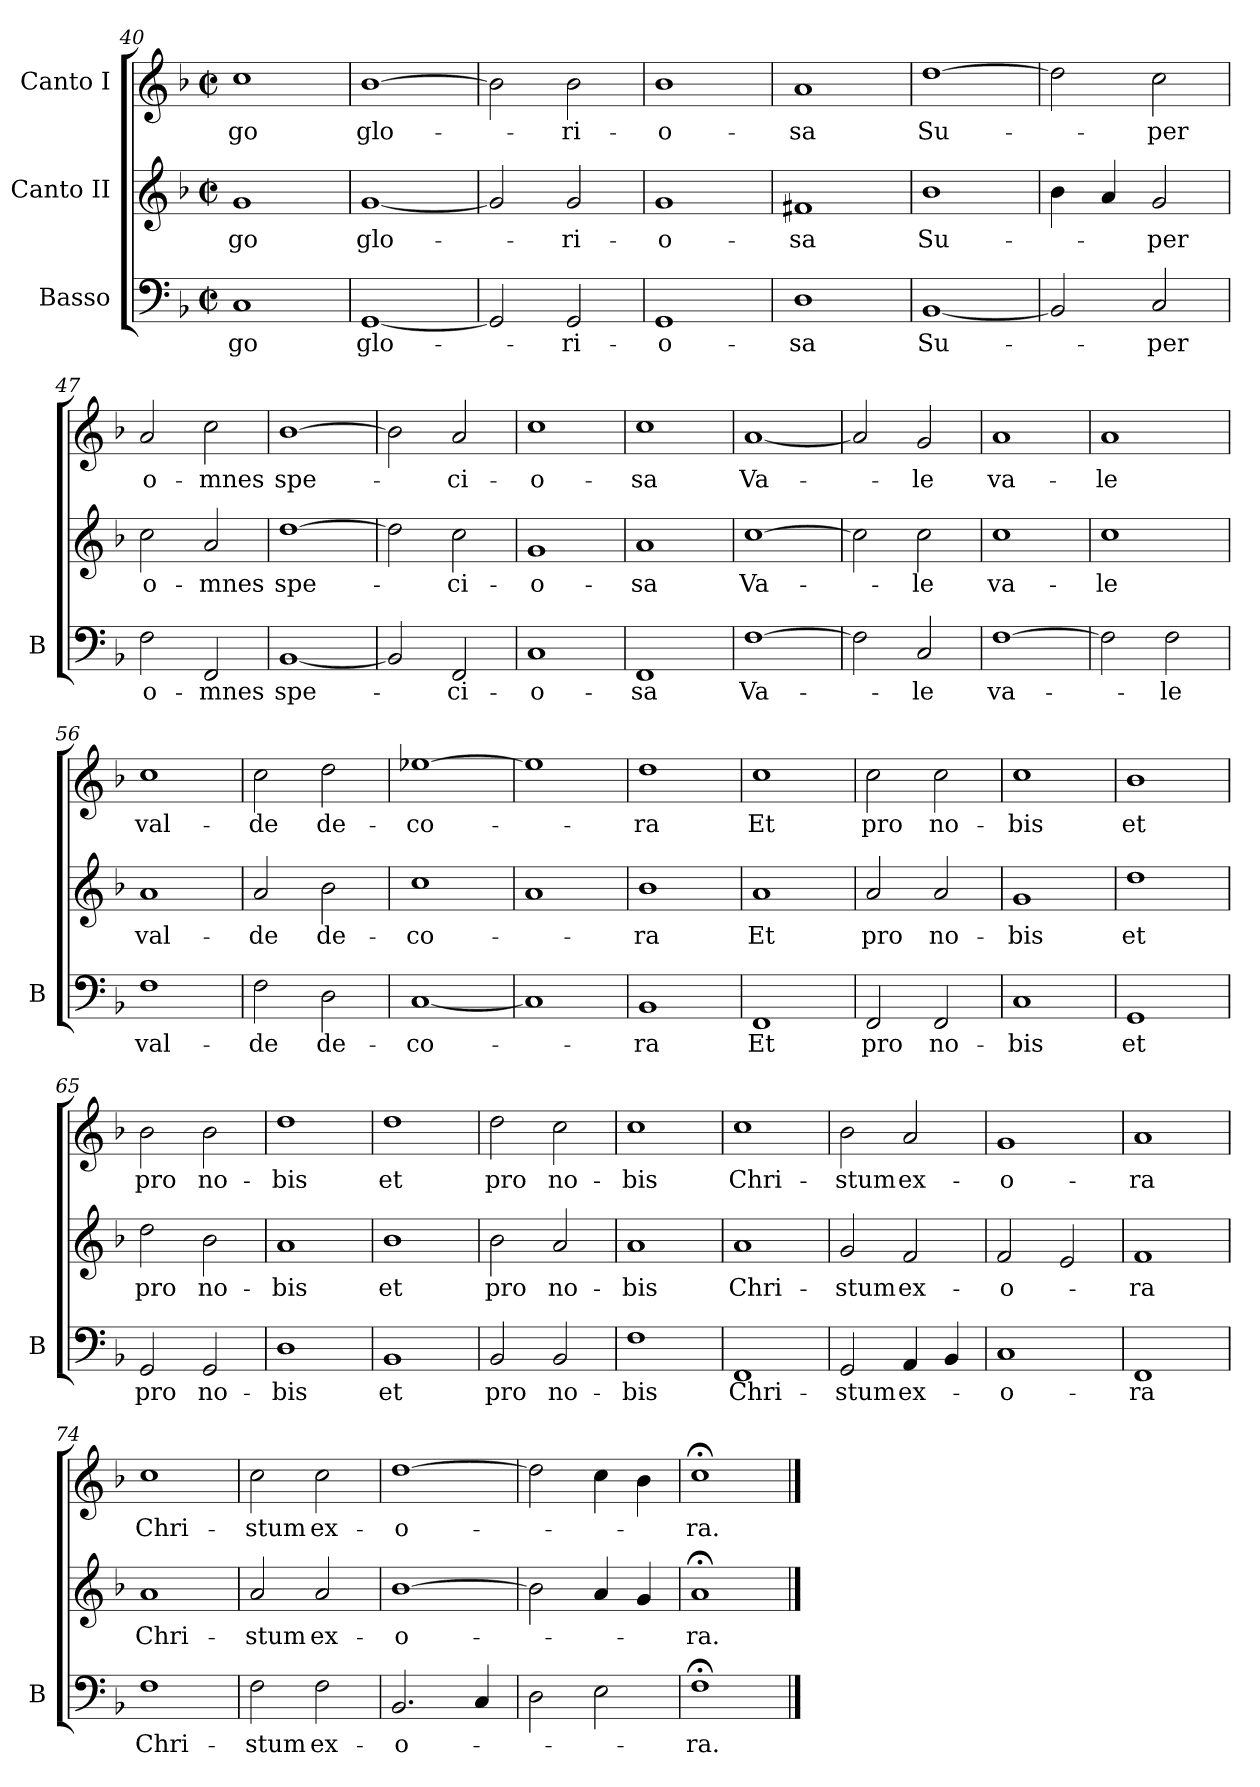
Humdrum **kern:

**kern	**text	**kern	**text	**kern	**text
*part3	*part3	*part2	*part2	*part1	*part1
*staff3	*staff3	*staff2	*staff2	*staff1	*staff1
*I"Basso	*	*I"Canto II	*	*I"Canto I	*
*I'B	*	*	*	*	*
*clefF4	*	*clefG2	*	*clefG2	*
*k[b-]	*	*k[b-]	*	*k[b-]	*
*M2/2	*	*M2/2	*	*M2/2	*
*met(c|)	*	*met(c|)	*	*met(c|)	*
=40	=40	=40	=40	=40	=40
1C	-go	1g	-go	1cc	-go
=41	=41	=41	=41	=41	=41
[1GG	glo-	[1g	glo-	[1b-	glo-
=42	=42	=42	=42	=42	=42
2GG]	.	2g]	.	2b-]	.
2GG	-ri-	2g	-ri-	2b-	-ri-
=43	=43	=43	=43	=43	=43
1GG	-o-	1g	-o-	1b-	-o-
=44	=44	=44	=44	=44	=44
1D	-sa	1f#X	-sa	1a	-sa
=45	=45	=45	=45	=45	=45
[1BB-	Su-	1b-	Su-	[1dd	Su-
=46	=46	=46	=46	=46	=46
2BB-]	.	4b-	.	2dd]	.
.	.	4a	.	.	.
2C	-per	2g	-per	2cc	-per
=47	=47	=47	=47	=47	=47
2F	o-	2cc	o-	2a	o-
2FF	-mnes	2a	-mnes	2cc	-mnes
=48	=48	=48	=48	=48	=48
[1BB-	spe-	[1dd	spe-	[1b-	spe-
=49	=49	=49	=49	=49	=49
2BB-]	.	2dd]	.	2b-]	.
2FF	-ci-	2cc	-ci-	2a	-ci-
=50	=50	=50	=50	=50	=50
1C	-o-	1g	-o-	1cc	-o-
=51	=51	=51	=51	=51	=51
1FF	-sa	1a	-sa	1cc	-sa
=52	=52	=52	=52	=52	=52
[1F	Va-	[1cc	Va-	[1a	Va-
=53	=53	=53	=53	=53	=53
2F]	.	2cc]	.	2a]	.
2C	-le	2cc	-le	2g	-le
=54	=54	=54	=54	=54	=54
[1F	va-	1cc	va-	1a	va-
=55	=55	=55	=55	=55	=55
2F]	.	1cc	-le	1a	-le
2F	-le	.	.	.	.
=56	=56	=56	=56	=56	=56
1F	val-	1a	val-	1cc	val-
=57	=57	=57	=57	=57	=57
2F	-de	2a	-de	2cc	-de
2D	de-	2b-	de-	2dd	de-
=58	=58	=58	=58	=58	=58
[1C	-co-	1cc	-co-	[1ee-X	-co-
=59	=59	=59	=59	=59	=59
1C]	.	1a	.	1ee-]	.
=60	=60	=60	=60	=60	=60
1BB-	-ra	1b-	-ra	1dd	-ra
=61	=61	=61	=61	=61	=61
1FF	Et	1a	Et	1cc	Et
=62	=62	=62	=62	=62	=62
2FF	pro	2a	pro	2cc	pro
2FF	no-	2a	no-	2cc	no-
=63	=63	=63	=63	=63	=63
1C	-bis	1g	-bis	1cc	-bis
=64	=64	=64	=64	=64	=64
1GG	et	1dd	et	1b-	et
=65	=65	=65	=65	=65	=65
2GG	pro	2dd	pro	2b-	pro
2GG	no-	2b-	no-	2b-	no-
=66	=66	=66	=66	=66	=66
1D	-bis	1a	-bis	1dd	-bis
=67	=67	=67	=67	=67	=67
1BB-	et	1b-	et	1dd	et
=68	=68	=68	=68	=68	=68
2BB-	pro	2b-	pro	2dd	pro
2BB-	no-	2a	no-	2cc	no-
=69	=69	=69	=69	=69	=69
1F	-bis	1a	-bis	1cc	-bis
=70	=70	=70	=70	=70	=70
1FF	Chri-	1a	Chri-	1cc	Chri-
=71	=71	=71	=71	=71	=71
2GG	-stum	2g	-stum	2b-	-stum
4AA	ex-	2f	ex-	2a	ex-
4BB-	.	.	.	.	.
=72	=72	=72	=72	=72	=72
1C	-o-	2f	-o-	1g	-o-
.	.	2e	.	.	.
=73	=73	=73	=73	=73	=73
1FF	-ra	1f	-ra	1a	-ra
=74	=74	=74	=74	=74	=74
1F	Chri-	1a	Chri-	1cc	Chri-
=75	=75	=75	=75	=75	=75
2F	-stum	2a	-stum	2cc	-stum
2F	ex-	2a	ex-	2cc	ex-
=76	=76	=76	=76	=76	=76
2.BB-	-o-	[1b-	-o-	[1dd	-o-
4C	.	.	.	.	.
=77	=77	=77	=77	=77	=77
2D	.	2b-]	.	2dd]	.
2E	.	4a	.	4cc	.
.	.	4g	.	4b-	.
=78	=78	=78	=78	=78	=78
1F;<	-ra.	1a;<	-ra.	1cc;<	-ra.
==	==	==	==	==	==
*-	*-	*-	*-	*-	*-
